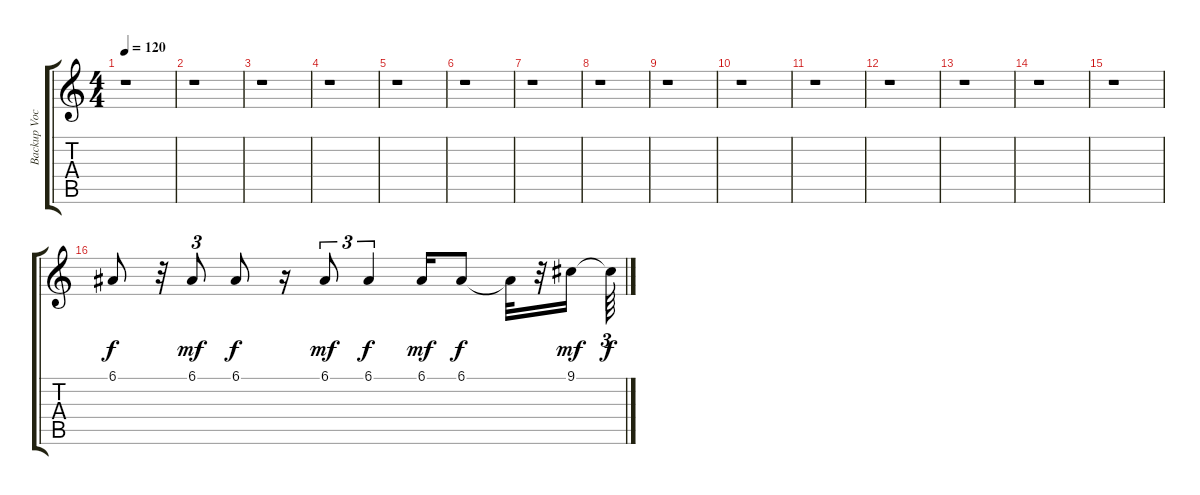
\track ("Backup Vocals" "Backup Voc") {instrument voiceoohs}
\staff {score tabs}
\tuning (E4 B3 G3 D3 A2 E2) {hide}
\ts (4 4)
\tempo 120
\clef g2
\ks c
r.1{dy f} |
r.1 |
r.1 |
r.1 |
r.1 |
r.1 |
r.1 |
r.1 |
r.1 |
r.1 |
r.1 |
r.1 |
r.1 |
r.1 |
r.1 |
6.1.8 r.32 6.1.8{tu (3 2) dy mf} 6.1.8{dy f} r.16 6.1.8{tu (3 2) dy mf} 6.1.4{tu (3 2) dy f} 6.1.16{dy mf} 6.1.8{dy f} 6.1{t}.32 r.32 9.1.16{dy mf} 9.1{t}.64{tu (3 2) dy f}
